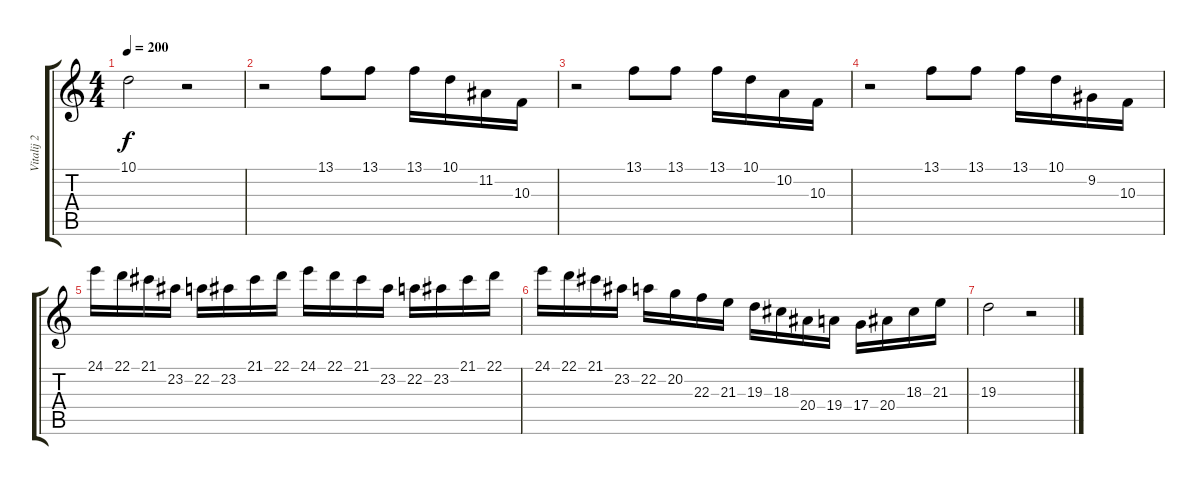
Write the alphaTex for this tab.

\track ("Vitalij 2" "Vitalij 2") {instrument acousticgrandpiano}
\staff {score tabs}
\tuning (E4 B3 G3 D3 A2 E2) {hide}
\ts (4 4)
\tempo 200
\clef g2
\ks c
10.1.2{dy f} r.2 |
r.2 13.1.8 13.1.8 13.1.16 10.1.16 11.2.16 10.3.16 |
r.2 13.1.8 13.1.8 13.1.16 10.1.16 10.2.16 10.3.16 |
r.2 13.1.8 13.1.8 13.1.16 10.1.16 9.2.16 10.3.16 |
24.1.16 22.1.16 21.1.16 23.2.16 22.2.16 23.2.16 21.1.16 22.1.16 24.1.16 22.1.16 21.1.16 23.2.16 22.2.16 23.2.16 21.1.16 22.1.16 |
24.1.16 22.1.16 21.1.16 23.2.16 22.2.16 20.2.16 22.3.16 21.3.16 19.3.16 18.3.16 20.4.16 19.4.16 17.4.16 20.4.16 18.3.16 21.3.16 |
19.3.2 r.2
